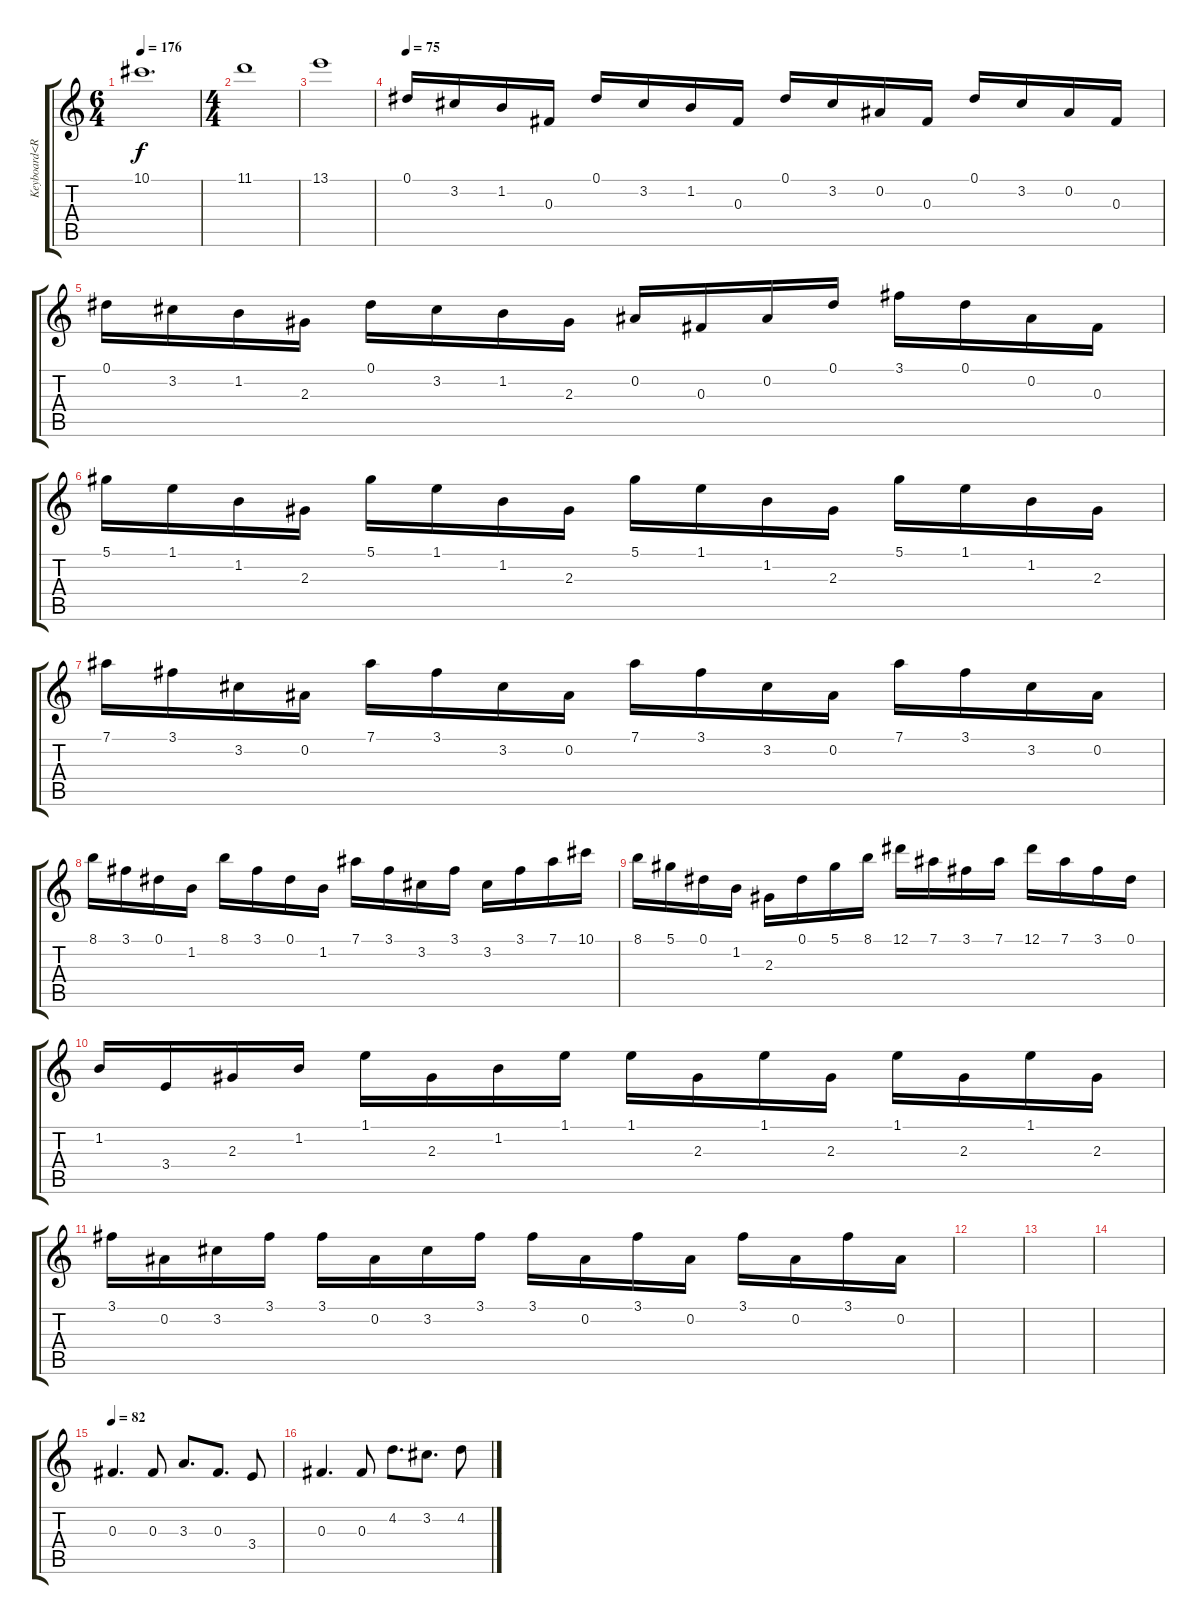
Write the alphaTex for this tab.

\track ("Keyboard<R>" "Keyboard<R") {instrument stringensemble1}
\staff {score tabs}
\tuning (Eb5 Bb4 Gb4 Db4 Ab3 Eb3) {hide}
\ts (6 4)
\tempo 176
\clef g2
\ks c
10.1.1{d dy f} |
\ts (4 4)
11.1.1 |
13.1.1 |
\tempo 75
0.1.16 3.2.16 1.2.16 0.3.16 0.1.16 3.2.16 1.2.16 0.3.16 0.1.16 3.2.16 0.2.16 0.3.16 0.1.16 3.2.16 0.2.16 0.3.16 |
0.1.16 3.2.16 1.2.16 2.3.16 0.1.16 3.2.16 1.2.16 2.3.16 0.2.16 0.3.16 0.2.16 0.1.16 3.1.16 0.1.16 0.2.16 0.3.16 |
5.1.16 1.1.16 1.2.16 2.3.16 5.1.16 1.1.16 1.2.16 2.3.16 5.1.16 1.1.16 1.2.16 2.3.16 5.1.16 1.1.16 1.2.16 2.3.16 |
7.1.16 3.1.16 3.2.16 0.2.16 7.1.16 3.1.16 3.2.16 0.2.16 7.1.16 3.1.16 3.2.16 0.2.16 7.1.16 3.1.16 3.2.16 0.2.16 |
8.1.16 3.1.16 0.1.16 1.2.16 8.1.16 3.1.16 0.1.16 1.2.16 7.1.16 3.1.16 3.2.16 3.1.16 3.2.16 3.1.16 7.1.16 10.1.16 |
8.1.16 5.1.16 0.1.16 1.2.16 2.3.16 0.1.16 5.1.16 8.1.16 12.1.16 7.1.16 3.1.16 7.1.16 12.1.16 7.1.16 3.1.16 0.1.16 |
1.2.16 3.4.16 2.3.16 1.2.16 1.1.16 2.3.16 1.2.16 1.1.16 1.1.16 2.3.16 1.1.16 2.3.16 1.1.16 2.3.16 1.1.16 2.3.16 |
3.1.16 0.2.16 3.2.16 3.1.16 3.1.16 0.2.16 3.2.16 3.1.16 3.1.16 0.2.16 3.1.16 0.2.16 3.1.16 0.2.16 3.1.16 0.2.16 |
|
|
|
\tempo 82
0.3.4{d} 0.3.8 3.3.8{d} 0.3.8{d} 3.4.8 |
0.3.4{d} 0.3.8 4.2.8{d} 3.2.8{d} 4.2.8
